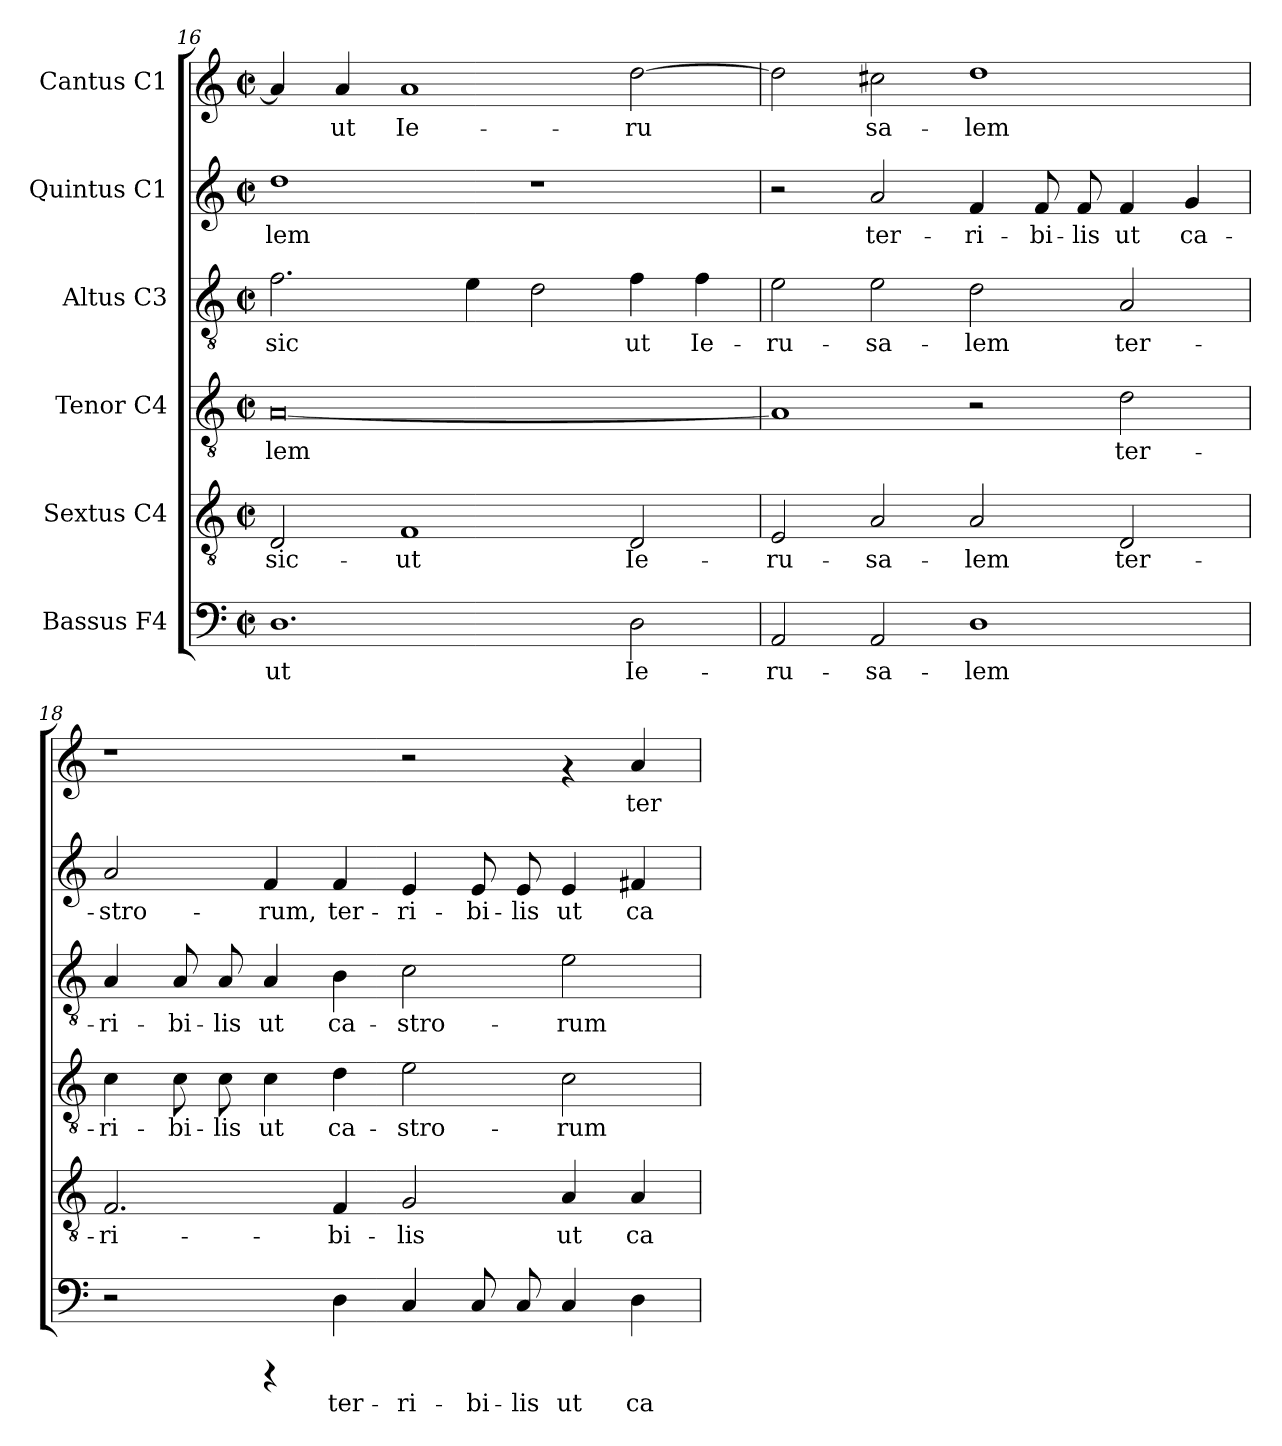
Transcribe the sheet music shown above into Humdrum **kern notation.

**kern	**text	**kern	**text	**kern	**text	**kern	**text	**kern	**text	**kern	**text
*part6	*part6	*part5	*part5	*part4	*part4	*part3	*part3	*part2	*part2	*part1	*part1
*staff6	*staff6	*staff5	*staff5	*staff4	*staff4	*staff3	*staff3	*staff2	*staff2	*staff1	*staff1
*I"Bassus  F4	*	*I"Sextus  C4	*	*I"Tenor  C4	*	*I"Altus  C3	*	*I"Quintus  C1	*	*I"Cantus  C1	*
*clefF4	*	*clefGv2	*	*clefGv2	*	*clefGv2	*	*clefG2	*	*clefG2	*
*k[]	*	*k[]	*	*k[]	*	*k[]	*	*k[]	*	*k[]	*
*C:	*	*C:	*	*C:	*	*C:	*	*C:	*	*C:	*
*M2/2	*	*M2/2	*	*M2/2	*	*M2/2	*	*M2/2	*	*M2/2	*
*met(c|)	*	*met(c|)	*	*met(c|)	*	*met(c|)	*	*met(c|)	*	*met(c|)	*
=16	=16	=16	=16	=16	=16	=16	=16	=16	=16	=16	=16
!	!LO:LY:b:cj	!	!LO:LY:b:cj	!	!LO:LY:b:cj	!	!LO:LY:b:cj	!	!LO:LY:b:cj	!	!LO:LY:b:cj
1.D	-ut	2D/	sic-	[<0A	-lem	2.f\	sic-	1dd	-lem	4a/]	--
!	!	!	!	!	!	!	!	!	!	!	!LO:LY:b:cj
.	.	.	.	.	.	.	.	.	.	4a/	-ut
!	!	!	!LO:LY:b:cj	!	!	!	!	!	!	!	!LO:LY:b:cj
.	.	1F	-ut	.	.	.	.	.	.	1a	Ie-
!	!	!	!	!	!	!	!LO:LY:b:cj	!	!	!	!
.	.	.	.	.	.	4e\	--	.	.	.	.
!	!	!	!	!	!	!	!LO:LY:b:cj	!	!	!	!
.	.	.	.	.	.	2d\	--	1r	.	.	.
!	!LO:LY:b:cj	!	!LO:LY:b:cj	!	!	!	!LO:LY:b:cj	!	!	!	!LO:LY:b:cj
2D\	Ie-	2D/	Ie-	.	.	4f\	-ut	.	.	[>2dd\	-ru-
!	!	!	!	!	!	!	!LO:LY:b:cj	!	!	!	!
.	.	.	.	.	.	4f\	Ie-	.	.	.	.
=17	=17	=17	=17	=17	=17	=17	=17	=17	=17	=17	=17
!	!LO:LY:b:cj	!	!LO:LY:b:cj	!	!LO:LY:b:cj	!	!LO:LY:b:cj	!	!	!	!LO:LY:b:cj
2AA/	-ru-	2E/	-ru-	1A]	.	2e\	-ru-	2r	.	2dd\]	--
!	!LO:LY:b:cj	!	!LO:LY:b:cj	!	!	!	!LO:LY:b:cj	!	!LO:LY:b:cj	!	!LO:LY:b:cj
2AA/	-sa-	2A/	-sa-	.	.	2e\	-sa-	2a/	ter-	2cc#X\	-sa-
!	!LO:LY:b:cj	!	!LO:LY:b:cj	!	!	!	!LO:LY:b:cj	!	!LO:LY:b:cj	!	!LO:LY:b:cj
1D	-lem	2A/	-lem	2r	.	2d\	-lem	4f/	-ri-	1dd	-lem
!	!	!	!	!	!	!	!	!	!LO:LY:b:cj	!	!
.	.	.	.	.	.	.	.	8f/	-bi-	.	.
!	!	!	!	!	!	!	!	!	!LO:LY:b:cj	!	!
.	.	.	.	.	.	.	.	8f/	-lis	.	.
!	!	!	!LO:LY:b:cj	!	!LO:LY:b:cj	!	!LO:LY:b:cj	!	!LO:LY:b:cj	!	!
.	.	2D/	ter-	2d\	ter-	2A/	ter-	4f/	ut	.	.
!	!	!	!	!	!	!	!	!	!LO:LY:b:cj	!	!
.	.	.	.	.	.	.	.	4g/	ca-	.	.
=18	=18	=18	=18	=18	=18	=18	=18	=18	=18	=18	=18
!	!	!	!LO:LY:b:cj	!	!LO:LY:b:cj	!	!LO:LY:b:cj	!	!LO:LY:b:cj	!	!
2r	.	2.F/	-ri-	4c\	-ri-	4A/	-ri-	2a/	-stro-	1r	.
!	!	!	!	!	!LO:LY:b:cj	!	!LO:LY:b:cj	!	!	!	!
.	.	.	.	8c\	-bi-	8A/	-bi-	.	.	.	.
!	!	!	!	!	!LO:LY:b:cj	!	!LO:LY:b:cj	!	!	!	!
.	.	.	.	8c\	-lis	8A/	-lis	.	.	.	.
!	!	!	!	!	!LO:LY:b:cj	!	!LO:LY:b:cj	!	!LO:LY:b:cj	!	!
4rCCC	.	.	.	4c\	ut	4A/	ut	4f/	-rum,	.	.
!	!LO:LY:b:cj	!	!LO:LY:b:cj	!	!LO:LY:b:cj	!	!LO:LY:b:cj	!	!LO:LY:b:cj	!	!
4D\	ter-	4F/	-bi-	4d\	ca-	4B\	ca-	4f/	ter-	.	.
!	!LO:LY:b:cj	!	!LO:LY:b:cj	!	!LO:LY:b:cj	!	!LO:LY:b:cj	!	!LO:LY:b:cj	!	!
4C/	-ri-	2G/	-lis	2e\	-stro-	2c\	-stro-	4e/	-ri-	2r	.
!	!LO:LY:b:cj	!	!	!	!	!	!	!	!LO:LY:b:cj	!	!
8C/	-bi-	.	.	.	.	.	.	8e/	-bi-	.	.
!	!LO:LY:b:cj	!	!	!	!	!	!	!	!LO:LY:b:cj	!	!
8C/	-lis	.	.	.	.	.	.	8e/	-lis	.	.
!	!LO:LY:b:cj	!	!LO:LY:b:cj	!	!LO:LY:b:cj	!	!LO:LY:b:cj	!	!LO:LY:b:cj	!	!
4C/	ut	4A/	ut	2c\	-rum	2e\	-rum	4e/	ut	4rf	.
!	!LO:LY:b:cj	!	!LO:LY:b:cj	!	!	!	!	!	!LO:LY:b:cj	!	!LO:LY:b:cj
4D\	ca-	4A/	ca-	.	.	.	.	4f#X/	ca-	4a/	ter-
=	=	=	=	=	=	=	=	=	=	=	=
*-	*-	*-	*-	*-	*-	*-	*-	*-	*-	*-	*-
